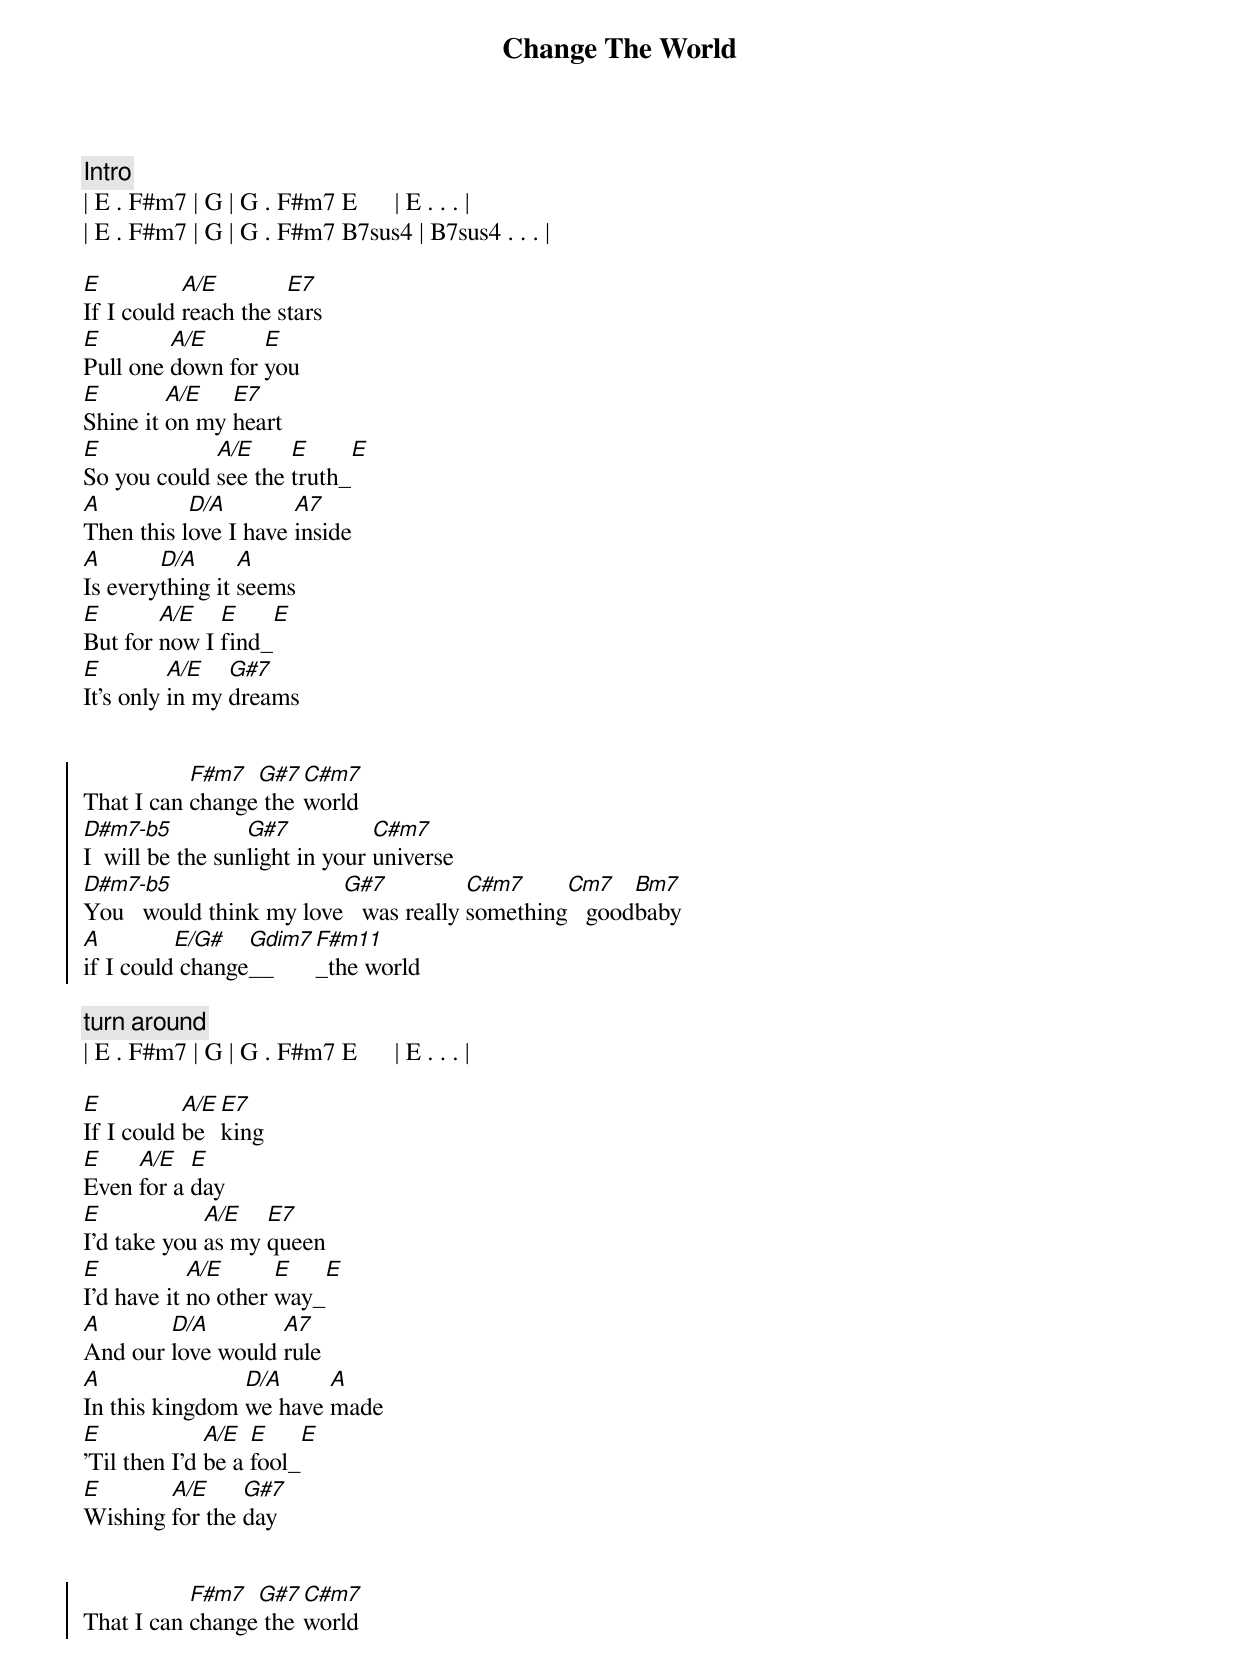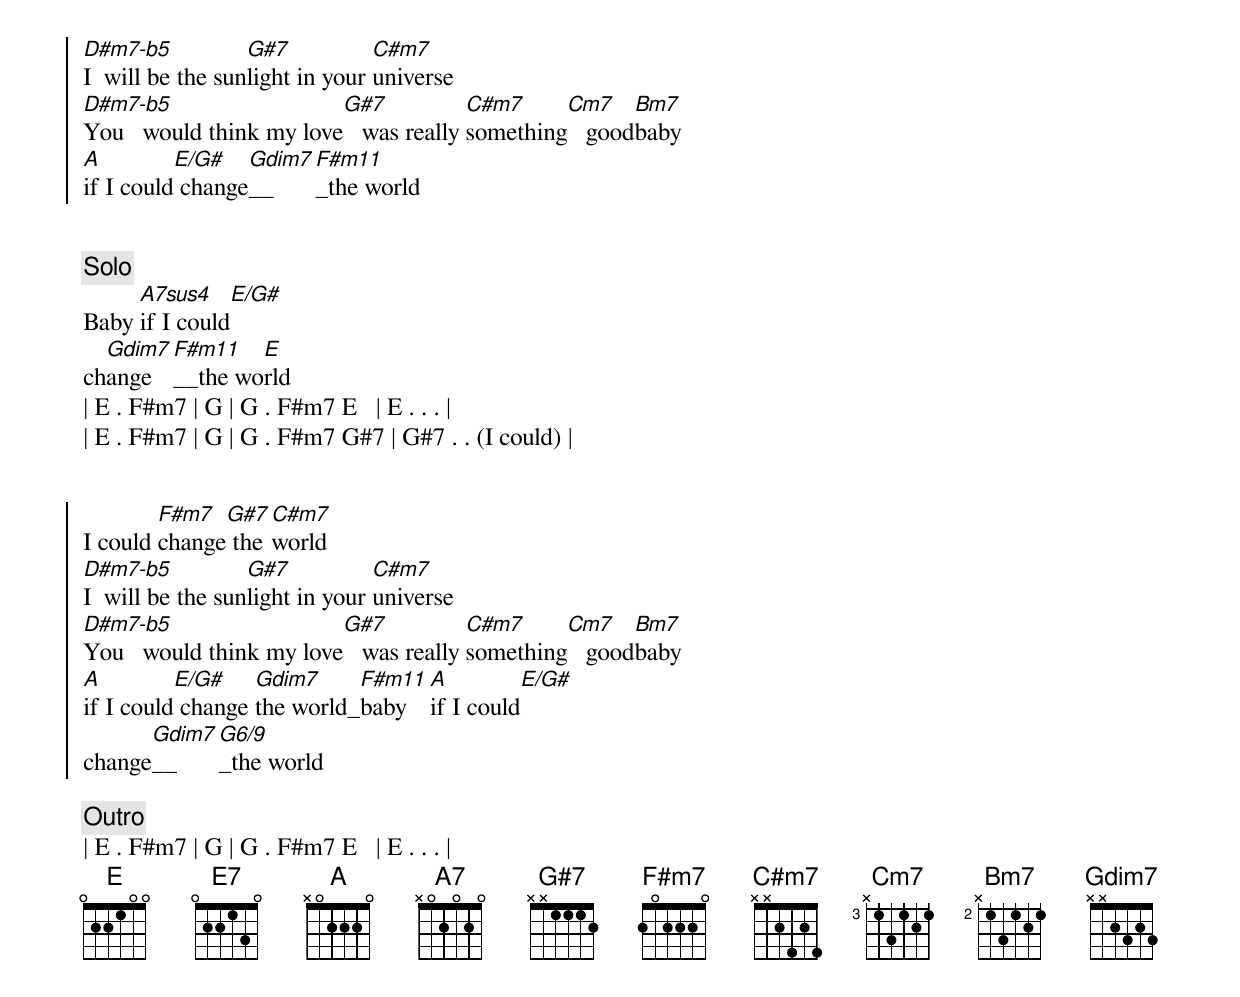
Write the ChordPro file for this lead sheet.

{title: Change The World}
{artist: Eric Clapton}
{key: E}
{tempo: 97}
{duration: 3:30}

{comment: Intro}
| E . F#m7 | G | G . F#m7 E      | E . . . |
| E . F#m7 | G | G . F#m7 B7sus4 | B7sus4 . . . |

{start_of_verse}
[E]If I could [A/E]reach the s[E7]tars
[E]Pull one [A/E]down for [E]you
[E]Shine it [A/E]on my [E7]heart
[E]So you could [A/E]see the [E]truth_[E]
[A]Then this l[D/A]ove I have [A7]inside
[A]Is every[D/A]thing it [A]seems
[E]But for [A/E]now I [E]find_[E]
[E]It's only [A/E]in my [G#7]dreams
{end_of_verse}


{start_of_chorus}
That I can [F#m7]change[G#7] the [C#m7]world
[D#m7-b5]I  will be the sun[G#7]light in your [C#m7]universe
[D#m7-b5]You   would think my love[G#7]   was really [C#m7]something[Cm7]   good[Bm7]baby
[A]if I could[E/G#] change[Gdim7]__[F#m11]_the world
{end_of_chorus}

{comment: turn around}
| E . F#m7 | G | G . F#m7 E      | E . . . |

{start_of_verse}
[E]If I could [A/E]be [E7]king
[E]Even [A/E]for a [E]day
[E]I'd take you [A/E]as my [E7]queen
[E]I'd have it [A/E]no other [E]way_[E]
[A]And our [D/A]love would [A7]rule
[A]In this kingdom [D/A]we have [A]made
[E]'Til then I'd [A/E]be a [E]fool_[E]
[E]Wishing [A/E]for the [G#7]day
{end_of_verse}


{start_of_chorus}
That I can [F#m7]change[G#7] the [C#m7]world
[D#m7-b5]I  will be the sun[G#7]light in your [C#m7]universe
[D#m7-b5]You   would think my love[G#7]   was really [C#m7]something[Cm7]   good[Bm7]baby
[A]if I could[E/G#] change[Gdim7]__[F#m11]_the world
{end_of_chorus}


{comment: Solo}
Baby [A7sus4]if I could[E/G#]
ch[Gdim7]ange[F#m11]__the wo[E]rld
| E . F#m7 | G | G . F#m7 E   | E . . . |
| E . F#m7 | G | G . F#m7 G#7 | G#7 . . (I could) |


{start_of_chorus}
I could [F#m7]change[G#7] the [C#m7]world
[D#m7-b5]I  will be the sun[G#7]light in your [C#m7]universe
[D#m7-b5]You   would think my love[G#7]   was really [C#m7]something[Cm7]   good[Bm7]baby
[A]if I could[E/G#] change [Gdim7]the world_[F#m11]baby [A]if I could[E/G#]
change[Gdim7]__[G6/9]_the world
{end_of_chorus}

{comment: Outro}
| E . F#m7 | G | G . F#m7 E   | E . . . |
